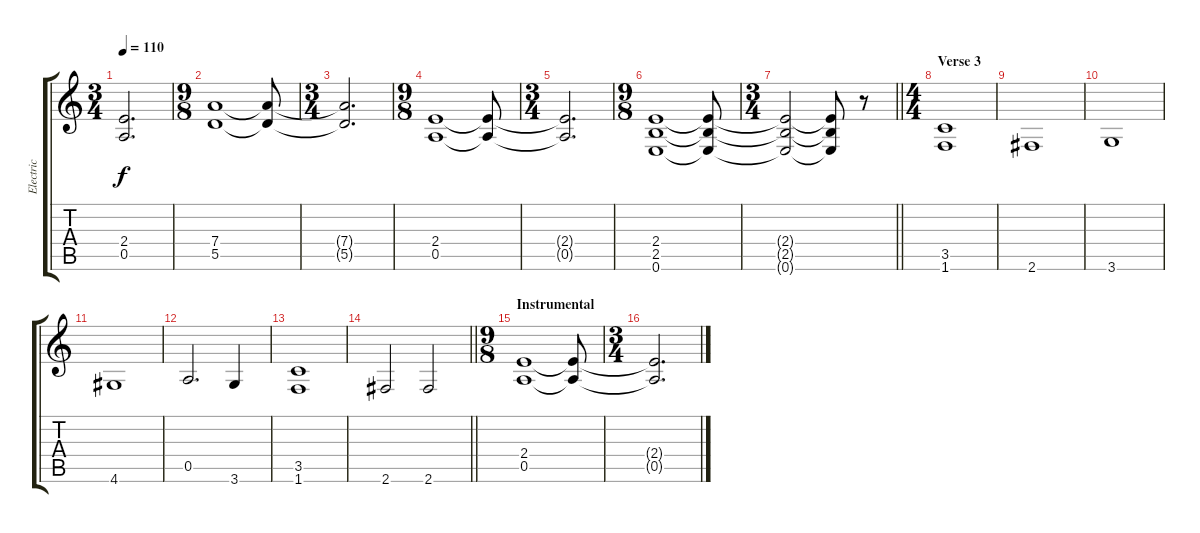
\track ("Electric" "Electric") {instrument overdrivenguitar}
\staff {score tabs}
\tuning (E4 B3 G3 D3 A2 E2) {hide}
\ts (3 4)
\tempo 110
\clef g2
\ks c
(2.4{t} 0.5{t}).2{d dy f} |
\ts (9 8)
(7.4 5.5).1 (7.4{t} 5.5{t}).8 |
\ts (3 4)
(7.4{t} 5.5{t}).2{d} |
\ts (9 8)
(2.4 0.5).1 (2.4{t} 0.5{t}).8 |
\ts (3 4)
(2.4{t} 0.5{t}).2{d} |
\ts (9 8)
(2.4 2.5 0.6).1 (2.4{t} 2.5{t} 0.6{t}).8 |
\ts (3 4)
\barLineRight lightlight
(2.4{t} 2.5{t} 0.6{t}).2 (2.4{t} 2.5{t} 0.6{t}).8 r.8 |
\ts (4 4)
\section ("" "Verse 3")
(3.5 1.6).1 |
2.6.1 |
3.6.1 |
4.6.1 |
0.5.2{d} 3.6.4 |
(3.5 1.6).1 |
\barLineRight lightlight
2.6.2 2.6.2 |
\ts (9 8)
\section ("" "Instrumental")
(2.4 0.5).1 (2.4{t} 0.5{t}).8 |
\ts (3 4)
(2.4{t} 0.5{t}).2{d}
